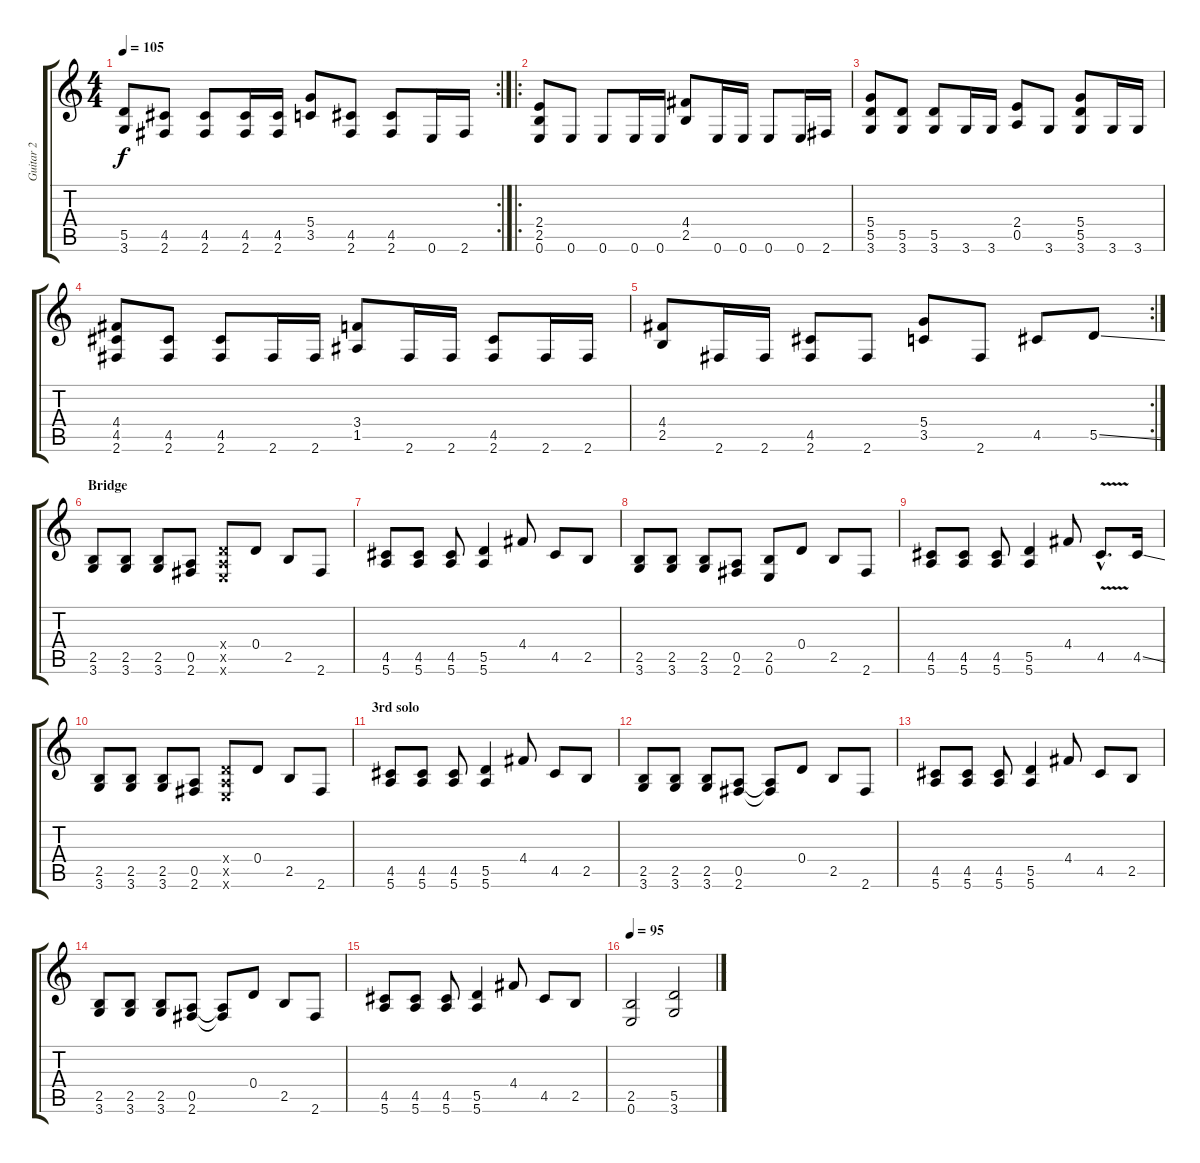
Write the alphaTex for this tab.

\track ("Guitar 2" "Guitar 2") {instrument overdrivenguitar}
\staff {score tabs}
\tuning (E4 B3 G3 D3 A2 E2) {hide}
\rc 2
\ts (4 4)
\tempo 105
\clef g2
\ks c
(5.5 3.6).8{dy f} (4.5 2.6).8 (4.5 2.6).8 (4.5 2.6).16 (4.5 2.6).16 (5.4 3.5).8 (4.5 2.6).8 (4.5 2.6).8 0.6.16 2.6.16 |
\ro
(2.4 2.5 0.6).8 0.6.8 0.6.8 0.6.16 0.6.16 (4.4 2.5).8 0.6.16 0.6.16 0.6.8 0.6.16 2.6.16 |
(5.4 5.5 3.6).8 (5.5 3.6).8 (5.5 3.6).8 3.6.16 3.6.16 (2.4 0.5).8 3.6.8 (5.4 5.5 3.6).8 3.6.16 3.6.16 |
(4.4 4.5 2.6).8 (4.5 2.6).8 (4.5 2.6).8 2.6.16 2.6.16 (3.4 1.5).8 2.6.16 2.6.16 (4.5 2.6).8 2.6.16 2.6.16 |
\rc 2
(4.4 2.5).8 2.6.16 2.6.16 (4.5 2.6).8 2.6.8 (5.4 3.5).8 2.6.8 4.5.8 5.5{ss}.8 |
\section ("" "Bridge")
(2.5 3.6).8{volume 13 instrument distortionguitar} (2.5 3.6).8 (2.5 3.6).8 (0.5 2.6).8 (0.4{x} 0.5{x} 0.6{x}).8 0.4.8 2.5.8 2.6.8 |
(4.5 5.6).8 (4.5 5.6).8 (4.5 5.6).8 (5.5 5.6).4 4.4.8 4.5.8 2.5.8 |
(2.5 3.6).8 (2.5 3.6).8 (2.5 3.6).8 (0.5 2.6).8 (2.5 0.6).8 0.4.8 2.5.8 2.6.8 |
(4.5 5.6).8 (4.5 5.6).8 (4.5 5.6).8 (5.5 5.6).4 4.4.8 4.5{v hac}.8{d} 4.5{ss}.16 |
(2.5 3.6).8 (2.5 3.6).8 (2.5 3.6).8 (0.5 2.6).8 (0.4{x} 0.5{x} 0.6{x}).8 0.4.8 2.5.8 2.6.8 |
\section ("" "3rd solo")
(4.5 5.6).8 (4.5 5.6).8 (4.5 5.6).8 (5.5 5.6).4 4.4.8 4.5.8 2.5.8 |
(2.5 3.6).8 (2.5 3.6).8 (2.5 3.6).8 (0.5 2.6).8 (0.5{t} 2.6{t}).8 0.4.8 2.5.8 2.6.8 |
(4.5 5.6).8 (4.5 5.6).8 (4.5 5.6).8 (5.5 5.6).4 4.4.8 4.5.8 2.5.8 |
(2.5 3.6).8 (2.5 3.6).8 (2.5 3.6).8 (0.5 2.6).8 (0.5{t} 2.6{t}).8 0.4.8 2.5.8 2.6.8 |
(4.5 5.6).8 (4.5 5.6).8 (4.5 5.6).8 (5.5 5.6).4 4.4.8 4.5.8 2.5.8 |
\tempo 95
(2.5 0.6).2 (5.5 3.6).2
